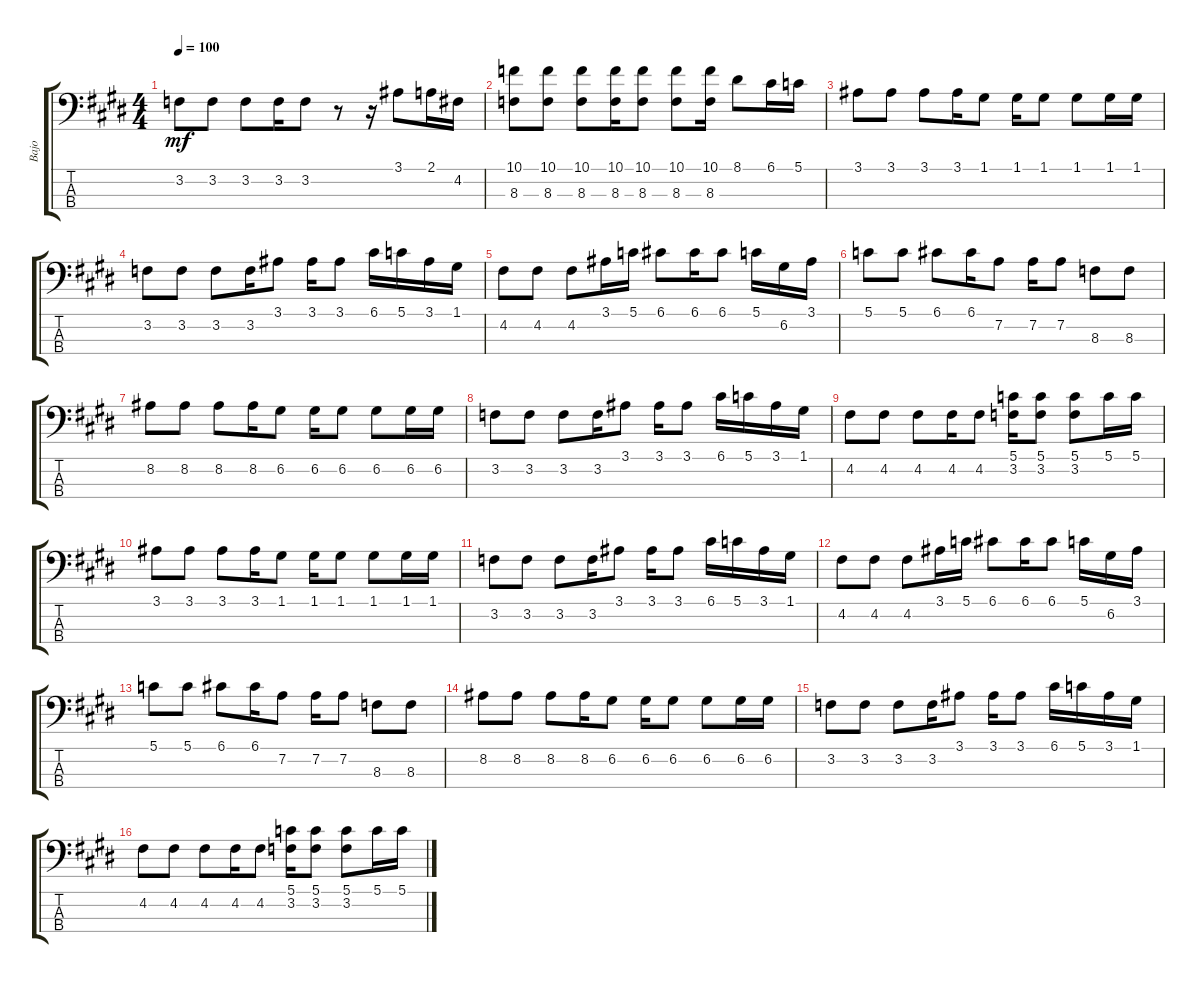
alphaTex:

\track ("Bajo" "Bajo") {instrument electricbasspick}
\staff {score tabs}
\tuning (G2 D2 A1 E1) {hide}
\ts (4 4)
\tempo 100
\clef f4
\ks e
3.2.8{dy mf} 3.2.8 3.2.8 3.2.16 3.2.8 r.8 r.16 3.1.8 2.1.16 4.2.16 |
(10.1 8.3).8 (10.1 8.3).8 (10.1 8.3).8 (10.1 8.3).16 (10.1 8.3).8 (10.1 8.3).8 (10.1 8.3).16 8.1.8 6.1.16 5.1.16 |
3.1.8 3.1.8 3.1.8 3.1.16 1.1.8 1.1.16 1.1.8 1.1.8 1.1.16 1.1.16 |
3.2.8 3.2.8 3.2.8 3.2.16 3.1.8 3.1.16 3.1.8 6.1.16 5.1.16 3.1.16 1.1.16 |
4.2.8 4.2.8 4.2.8 3.1.16 5.1.16 6.1.8 6.1.16 6.1.8 5.1.16 6.2.16 3.1.16 |
5.1.8 5.1.8 6.1.8 6.1.16 7.2.8 7.2.16 7.2.8 8.3.8 8.3.8 |
8.2.8 8.2.8 8.2.8 8.2.16 6.2.8 6.2.16 6.2.8 6.2.8 6.2.16 6.2.16 |
3.2.8 3.2.8 3.2.8 3.2.16 3.1.8 3.1.16 3.1.8 6.1.16 5.1.16 3.1.16 1.1.16 |
4.2.8 4.2.8 4.2.8 4.2.16 4.2.8 (5.1 3.2).16 (5.1 3.2).8 (5.1 3.2).8 5.1.16 5.1.16 |
3.1.8 3.1.8 3.1.8 3.1.16 1.1.8 1.1.16 1.1.8 1.1.8 1.1.16 1.1.16 |
3.2.8 3.2.8 3.2.8 3.2.16 3.1.8 3.1.16 3.1.8 6.1.16 5.1.16 3.1.16 1.1.16 |
4.2.8 4.2.8 4.2.8 3.1.16 5.1.16 6.1.8 6.1.16 6.1.8 5.1.16 6.2.16 3.1.16 |
5.1.8 5.1.8 6.1.8 6.1.16 7.2.8 7.2.16 7.2.8 8.3.8 8.3.8 |
8.2.8 8.2.8 8.2.8 8.2.16 6.2.8 6.2.16 6.2.8 6.2.8 6.2.16 6.2.16 |
3.2.8 3.2.8 3.2.8 3.2.16 3.1.8 3.1.16 3.1.8 6.1.16 5.1.16 3.1.16 1.1.16 |
4.2.8 4.2.8 4.2.8 4.2.16 4.2.8 (5.1 3.2).16 (5.1 3.2).8 (5.1 3.2).8 5.1.16 5.1.16
